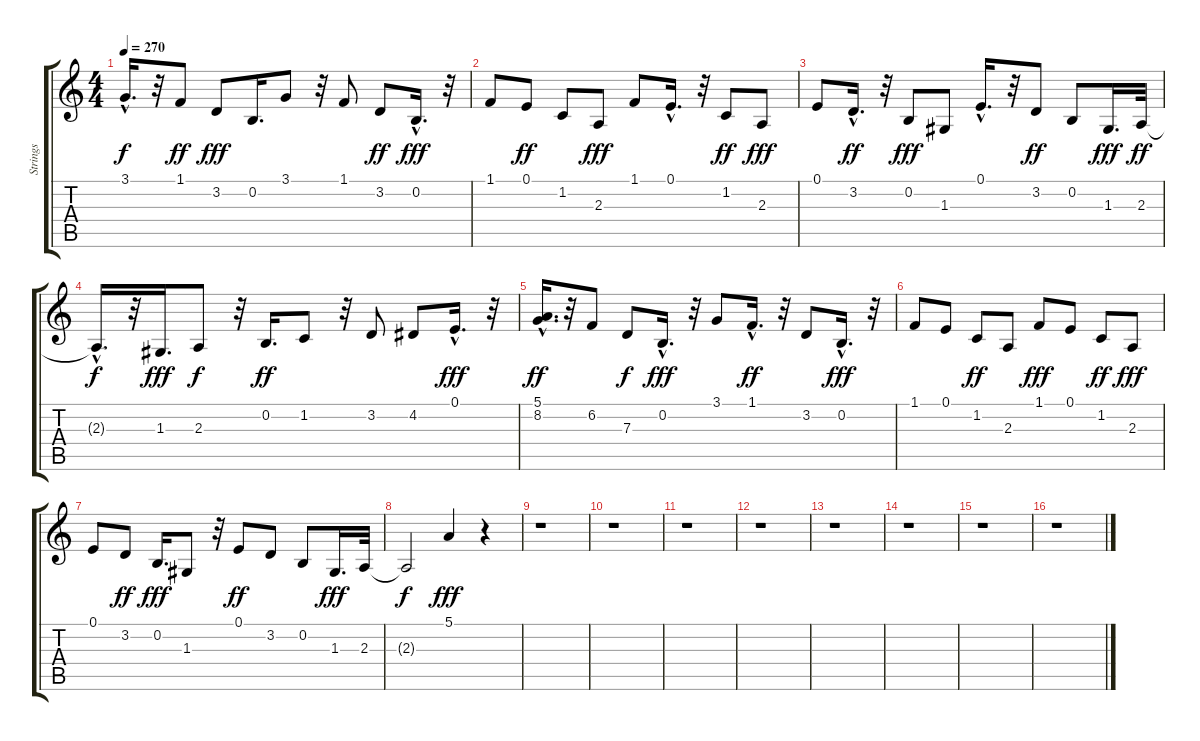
\track ("Strings" "Strings") {instrument stringensemble1}
\staff {score tabs}
\tuning (E4 B3 G3 D3 A2 E2) {hide}
\ts (4 4)
\tempo 270
\clef g2
\ks c
3.1{hac}.16{d dy f} r.32 1.1.8{dy ff} 3.2.8{dy fff} 0.2.16{d} 3.1.8 r.32 1.1.8 3.2.8{dy ff} 0.2{hac}.16{d dy fff} r.32 |
1.1.8 0.1.8{dy ff} 1.2.8 2.3.8{dy fff} 1.1.8 0.1{hac}.16{d} r.32 1.2.8{dy ff} 2.3.8{dy fff} |
0.1.8 3.2{hac}.16{d dy ff} r.32 0.2.8{dy fff} 1.3.8 0.1{hac}.16{d} r.32 3.2.8{dy ff} 0.2.8 1.3.16{d dy fff} 2.3.32{dy ff} |
2.3{hac t}.16{d dy f} r.32 1.3.16{d dy fff} 2.3.8{dy f} r.32 0.2.16{d dy ff} 1.2.8 r.32 3.2.8 4.2.8 0.1{hac}.16{d dy fff} r.32 |
(5.1 8.2{hac}).16{d dy ff} r.32 6.2.8 7.3.8{dy f} 0.2{hac}.16{d dy fff} r.32 3.1.8 1.1{hac}.16{d dy ff} r.32 3.2.8 0.2{hac}.16{d dy fff} r.32 |
1.1.8 0.1.8 1.2.8{dy ff} 2.3.8 1.1.8{dy fff} 0.1.8 1.2.8{dy ff} 2.3.8{dy fff} |
0.1.8 3.2.8{dy ff} 0.2.16{d dy fff} 1.3.8 r.32 0.1.8{dy ff} 3.2.8 0.2.8 1.3.16{d dy fff} 2.3.32 |
2.3{t}.2{dy f} 5.1.4{dy fff} r.4 |
r.1 |
r.1 |
r.1 |
r.1 |
r.1 |
r.1 |
r.1 |
r.1
